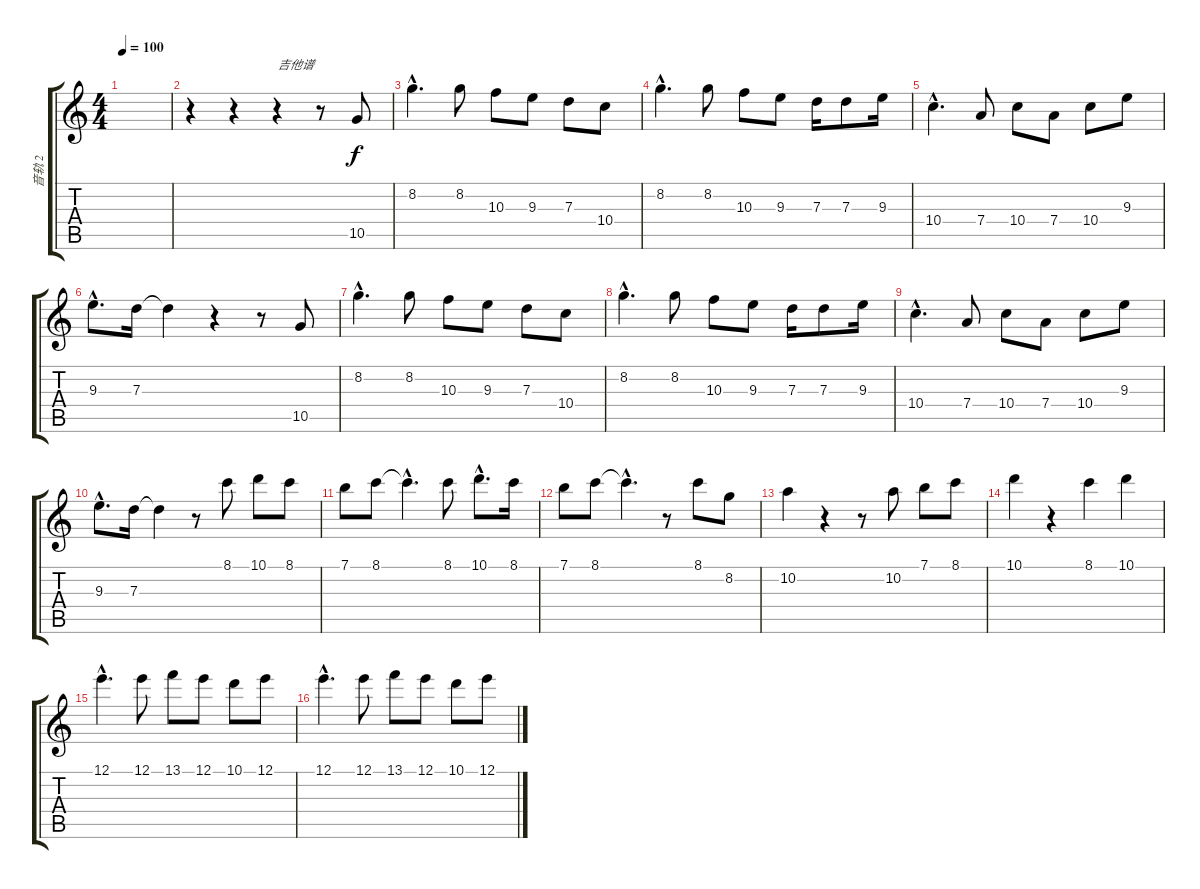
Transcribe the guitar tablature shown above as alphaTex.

\track ("音轨 2" "音轨 2") {instrument acousticguitarnylon}
\staff {score tabs}
\tuning (E4 B3 G3 D3 A2 E2) {hide}
\ts (4 4)
\tempo 100
\clef g2
\ks c
|
r.4 r.4 r.4{txt "吉他谱"} r.8 10.5.8 |
8.2{hac}.4{d} 8.2.8 10.3.8 9.3.8 7.3.8 10.4.8 |
8.2{hac}.4{d} 8.2.8 10.3.8 9.3.8 7.3.16 7.3.8 9.3.16 |
10.4{hac}.4{d} 7.4.8 10.4.8 7.4.8 10.4.8 9.3.8 |
9.3{hac}.8{d} 7.3.16 7.3{t}.4 r.4 r.8 10.5.8 |
8.2{hac}.4{d} 8.2.8 10.3.8 9.3.8 7.3.8 10.4.8 |
8.2{hac}.4{d} 8.2.8 10.3.8 9.3.8 7.3.16 7.3.8 9.3.16 |
10.4{hac}.4{d} 7.4.8 10.4.8 7.4.8 10.4.8 9.3.8 |
9.3{hac}.8{d} 7.3.16 7.3{t}.4 r.8 8.1.8 10.1.8 8.1.8 |
7.1.8 8.1.8 8.1{hac t}.4{d} 8.1.8 10.1{hac}.8{d} 8.1.16 |
7.1.8 8.1.8 8.1{hac t}.4{d} r.8 8.1.8 8.2.8 |
10.2.4 r.4 r.8 10.2.8 7.1.8 8.1.8 |
10.1.4 r.4 8.1.4 10.1.4 |
12.1{hac}.4{d} 12.1.8 13.1.8 12.1.8 10.1.8 12.1.8 |
12.1{hac}.4{d} 12.1.8 13.1.8 12.1.8 10.1.8 12.1.8
